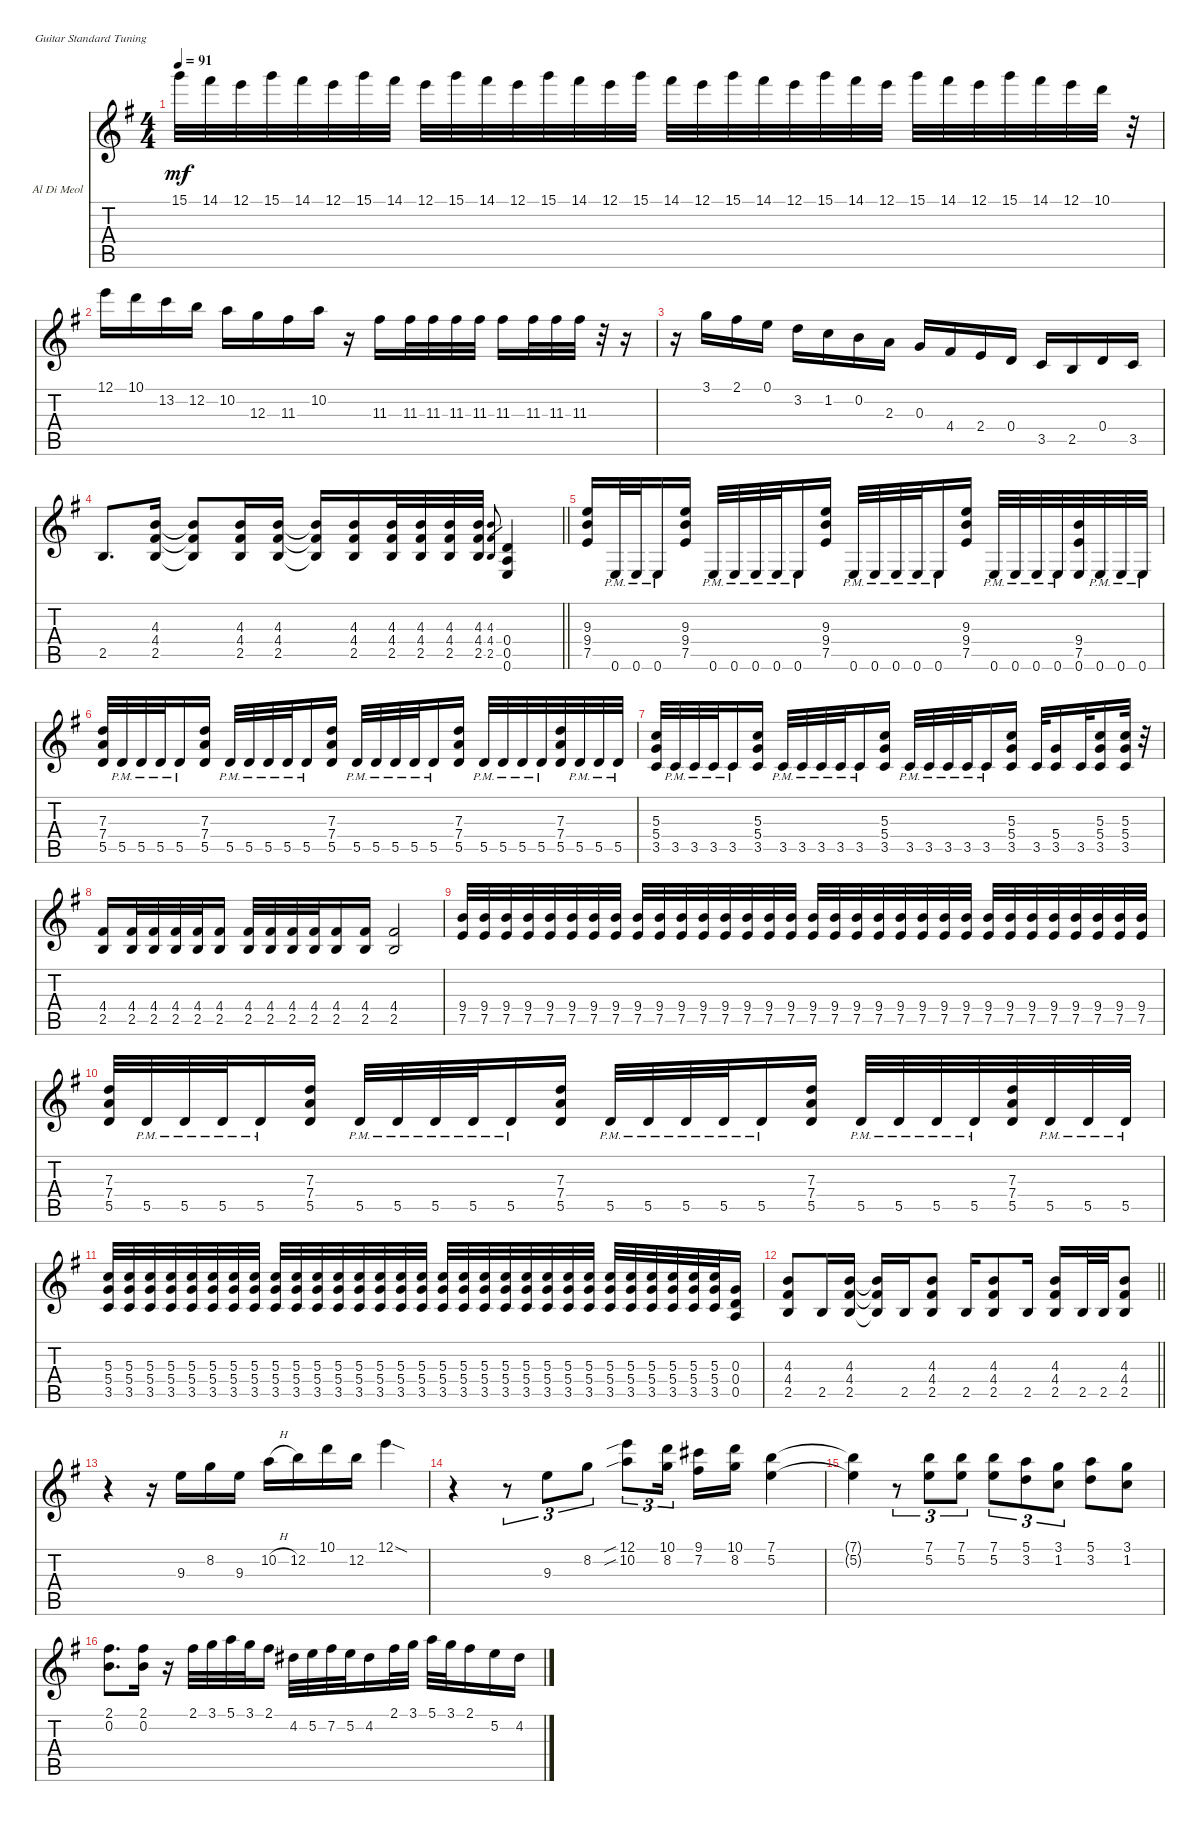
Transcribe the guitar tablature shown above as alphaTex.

\bracketExtendMode nobrackets
\firstSystemTrackNameOrientation horizontal
\otherSystemsTrackNameOrientation horizontal
\track ("Al Di Meola (Steel)" "Al Di Meol") {instrument acousticguitarsteel}
\staff {score tabs}
\tuning (E4 B3 G3 D3 A2 E2)
\ts (4 4)
\tempo 91
\clef g2
\ks g
15.1.32{dy mf} 14.1.32 12.1.32 15.1.32 14.1.32 12.1.32 15.1.32 14.1.32 12.1.32 15.1.32 14.1.32 12.1.32 15.1.32 14.1.32 12.1.32 15.1.32 14.1.32 12.1.32 15.1.32 14.1.32 12.1.32 15.1.32 14.1.32 12.1.32 15.1.32 14.1.32 12.1.32 15.1.32 14.1.32 12.1.32 10.1.32 r.32 |
12.1.16 10.1.16 13.2.16 12.2.16 10.2.16 12.3.16 11.3.16 10.2.16 r.16 11.3.16 11.3.32 11.3.32 11.3.32 11.3.32 11.3.16 11.3.32 11.3.32 11.3.32 r.32 r.16 |
r.16 3.1.16 2.1.16 0.1.16 3.2.16 1.2.16 0.2.16 2.3.16 0.3.16 4.4.16 2.4.16 0.4.16 3.5.16 2.5.16 0.4.16 3.5.16 |
\barLineRight lightlight
2.5.8{d} (4.3 4.4 2.5).16 (4.3{t} 4.4{t} 2.5{t}).8 (4.3 4.4 2.5).16 (4.3 4.4 2.5).16 (4.3{t} 4.4{t} 2.5{t}).16 (4.3 4.4 2.5).16 (4.3 4.4 2.5).32 (4.3 4.4 2.5).32 (4.3 4.4 2.5).32 (4.3 4.4 2.5).32 (4.3 4.4 2.5).8{gr} (0.4 0.5 0.6).4 |
\section ("" "")
(9.3 9.4 7.5).16 0.6{pm}.32 0.6{pm}.32 0.6{pm}.16 (9.3 9.4 7.5).16 0.6{pm}.32 0.6{pm}.32 0.6{pm}.32 0.6{pm}.32 0.6{pm}.16 (9.3 9.4 7.5).16 0.6{pm}.32 0.6{pm}.32 0.6{pm}.32 0.6{pm}.32 0.6{pm}.16 (9.3 9.4 7.5).16 0.6{pm}.32 0.6{pm}.32 0.6{pm}.32 0.6{pm}.32 (9.4 7.5 0.6).32 0.6{pm}.32 0.6{pm}.32 0.6{pm}.32 |
(7.3 7.4 5.5).32 5.5{pm}.32 5.5{pm}.32 5.5{pm}.32 5.5{pm}.16 (7.3 7.4 5.5).16 5.5{pm}.32 5.5{pm}.32 5.5{pm}.32 5.5{pm}.32 5.5{pm}.16 (7.3 7.4 5.5).16 5.5{pm}.32 5.5{pm}.32 5.5{pm}.32 5.5{pm}.32 5.5{pm}.16 (7.3 7.4 5.5).16 5.5{pm}.32 5.5{pm}.32 5.5{pm}.32 5.5{pm}.32 (7.3 7.4 5.5).32 5.5{pm}.32 5.5{pm}.32 5.5{pm}.32 |
(5.3 5.4 3.5).32 3.5{pm}.32 3.5{pm}.32 3.5{pm}.32 3.5{pm}.16 (5.3 5.4 3.5).16 3.5{pm}.32 3.5{pm}.32 3.5{pm}.32 3.5{pm}.32 3.5{pm}.16 (5.3 5.4 3.5).16 3.5{pm}.32 3.5{pm}.32 3.5{pm}.32 3.5{pm}.32 3.5{pm}.16 (5.3 5.4 3.5).16 3.5.32 (5.4 3.5).16 3.5.32 (5.3 5.4 3.5).16 (5.3 5.4 3.5).32 r.32 |
(4.4 2.5).16 (4.4 2.5).32 (4.4 2.5).32 (4.4 2.5).32 (4.4 2.5).32 (4.4 2.5).16 (4.4 2.5).32 (4.4 2.5).32 (4.4 2.5).32 (4.4 2.5).32 (4.4 2.5).16 (4.4 2.5).16 (4.4 2.5).2 |
(9.4 7.5).32 (9.4 7.5).32 (9.4 7.5).32 (9.4 7.5).32 (9.4 7.5).32 (9.4 7.5).32 (9.4 7.5).32 (9.4 7.5).32 (9.4 7.5).32 (9.4 7.5).32 (9.4 7.5).32 (9.4 7.5).32 (9.4 7.5).32 (9.4 7.5).32 (9.4 7.5).32 (9.4 7.5).32 (9.4 7.5).32 (9.4 7.5).32 (9.4 7.5).32 (9.4 7.5).32 (9.4 7.5).32 (9.4 7.5).32 (9.4 7.5).32 (9.4 7.5).32 (9.4 7.5).32 (9.4 7.5).32 (9.4 7.5).32 (9.4 7.5).32 (9.4 7.5).32 (9.4 7.5).32 (9.4 7.5).32 (9.4 7.5).32 |
(7.3 7.4 5.5).32 5.5{pm}.32 5.5{pm}.32 5.5{pm}.32 5.5{pm}.16 (7.3 7.4 5.5).16 5.5{pm}.32 5.5{pm}.32 5.5{pm}.32 5.5{pm}.32 5.5{pm}.16 (7.3 7.4 5.5).16 5.5{pm}.32 5.5{pm}.32 5.5{pm}.32 5.5{pm}.32 5.5{pm}.16 (7.3 7.4 5.5).16 5.5{pm}.32 5.5{pm}.32 5.5{pm}.32 5.5{pm}.32 (7.3 7.4 5.5).32 5.5{pm}.32 5.5{pm}.32 5.5{pm}.32 |
(5.3 5.4 3.5).32 (5.3 5.4 3.5).32 (5.3 5.4 3.5).32 (5.3 5.4 3.5).32 (5.3 5.4 3.5).32 (5.3 5.4 3.5).32 (5.3 5.4 3.5).32 (5.3 5.4 3.5).32 (5.3 5.4 3.5).32 (5.3 5.4 3.5).32 (5.3 5.4 3.5).32 (5.3 5.4 3.5).32 (5.3 5.4 3.5).32 (5.3 5.4 3.5).32 (5.3 5.4 3.5).32 (5.3 5.4 3.5).32 (5.3 5.4 3.5).32 (5.3 5.4 3.5).32 (5.3 5.4 3.5).32 (5.3 5.4 3.5).32 (5.3 5.4 3.5).32 (5.3 5.4 3.5).32 (5.3 5.4 3.5).32 (5.3 5.4 3.5).32 (5.3 5.4 3.5).32 (5.3 5.4 3.5).32 (5.3 5.4 3.5).32 (5.3 5.4 3.5).32 (5.3 5.4 3.5).32 (5.3 5.4 3.5).32 (0.3 0.4 0.5).16 |
\barLineRight lightlight
(4.3 4.4 2.5).8 2.5.16 (4.3 4.4 2.5).16 (4.3{t} 4.4{t} 2.5{t}).16 2.5.16 (4.3 4.4 2.5).8 2.5.16 (4.3 4.4 2.5).8 2.5.16 (4.3 4.4 2.5).16 2.5.32 2.5.32 (4.3 4.4 2.5).8 |
\section ("" "")
r.4 r.16 9.3.16 8.2.16 9.3.16 10.2{h}.16 12.2.16 10.1.16 12.2.16 12.1{sod}.4 |
r.4 r.8{tu (3 2)} 9.3.8{tu (3 2)} 8.2.8{tu (3 2)} (12.1{sib} 10.2{sib}).8{tu (3 2)} (10.1 8.2).16{tu (3 2)} (9.1 7.2).16 (10.1 8.2).16 (7.1 5.2).4 |
(7.1{t} 5.2{t}).4 r.8{tu (3 2)} (7.1 5.2).8{tu (3 2)} (7.1 5.2).8{tu (3 2)} (7.1 5.2).8{tu (3 2)} (5.1 3.2).8{tu (3 2)} (3.1 1.2).8{tu (3 2)} (5.1 3.2).8 (3.1 1.2).8 |
(2.1 0.2).8{d} (2.1 0.2).16 r.16 2.1.32 3.1.32 5.1.32 3.1.32 2.1.16 4.2.32 5.2.32 7.2.32 5.2.32 4.2.16 2.1.32 3.1.32 5.1.32 3.1.32 2.1.16 5.2.16 4.2.16
